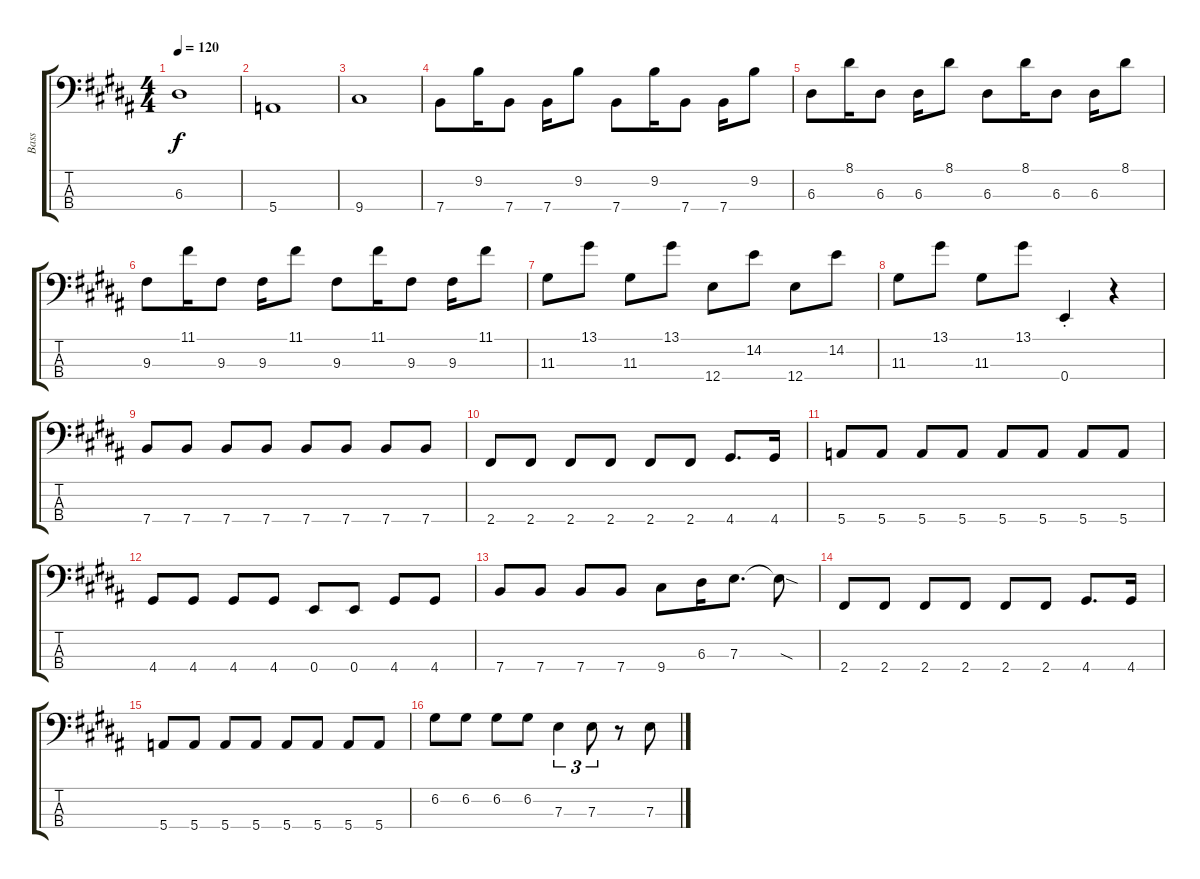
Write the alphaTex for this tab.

\track ("Bass" "Bass") {instrument electricbassfinger}
\staff {score tabs}
\tuning (G2 D2 A1 E1) {hide}
\ts (4 4)
\tempo 120
\clef f4
\ks g#minor
6.3.1{dy f} |
5.4.1 |
9.4.1 |
\ks b
7.4.8 9.2.16 7.4.8 7.4.16 9.2.8 7.4.8 9.2.16 7.4.8 7.4.16 9.2.8 |
\ks g#minor
6.3.8 8.1.16 6.3.8 6.3.16 8.1.8 6.3.8 8.1.16 6.3.8 6.3.16 8.1.8 |
9.3.8 11.1.16 9.3.8 9.3.16 11.1.8 9.3.8 11.1.16 9.3.8 9.3.16 11.1.8 |
11.3.8 13.1.8 11.3.8 13.1.8 12.4.8 14.2.8 12.4.8 14.2.8 |
11.3.8 13.1.8 11.3.8 13.1.8 0.4{st}.4 r.4 |
\ks b
7.4.8 7.4.8 7.4.8 7.4.8 7.4.8 7.4.8 7.4.8 7.4.8 |
\ks g#minor
2.4.8 2.4.8 2.4.8 2.4.8 2.4.8 2.4.8 4.4.8{d} 4.4.16 |
5.4.8 5.4.8 5.4.8 5.4.8 5.4.8 5.4.8 5.4.8 5.4.8 |
4.4.8 4.4.8 4.4.8 4.4.8 0.4.8 0.4.8 4.4.8 4.4.8 |
\ks b
7.4.8 7.4.8 7.4.8 7.4.8 9.4.8 6.3.16 7.3.8{d} 7.3{sod t}.8 |
\ks g#minor
2.4.8 2.4.8 2.4.8 2.4.8 2.4.8 2.4.8 4.4.8{d} 4.4.16 |
5.4.8 5.4.8 5.4.8 5.4.8 5.4.8 5.4.8 5.4.8 5.4.8 |
6.2.8 6.2.8 6.2.8 6.2.8 7.3.4{tu (3 2)} 7.3.8{tu (3 2)} r.8 7.3.8
